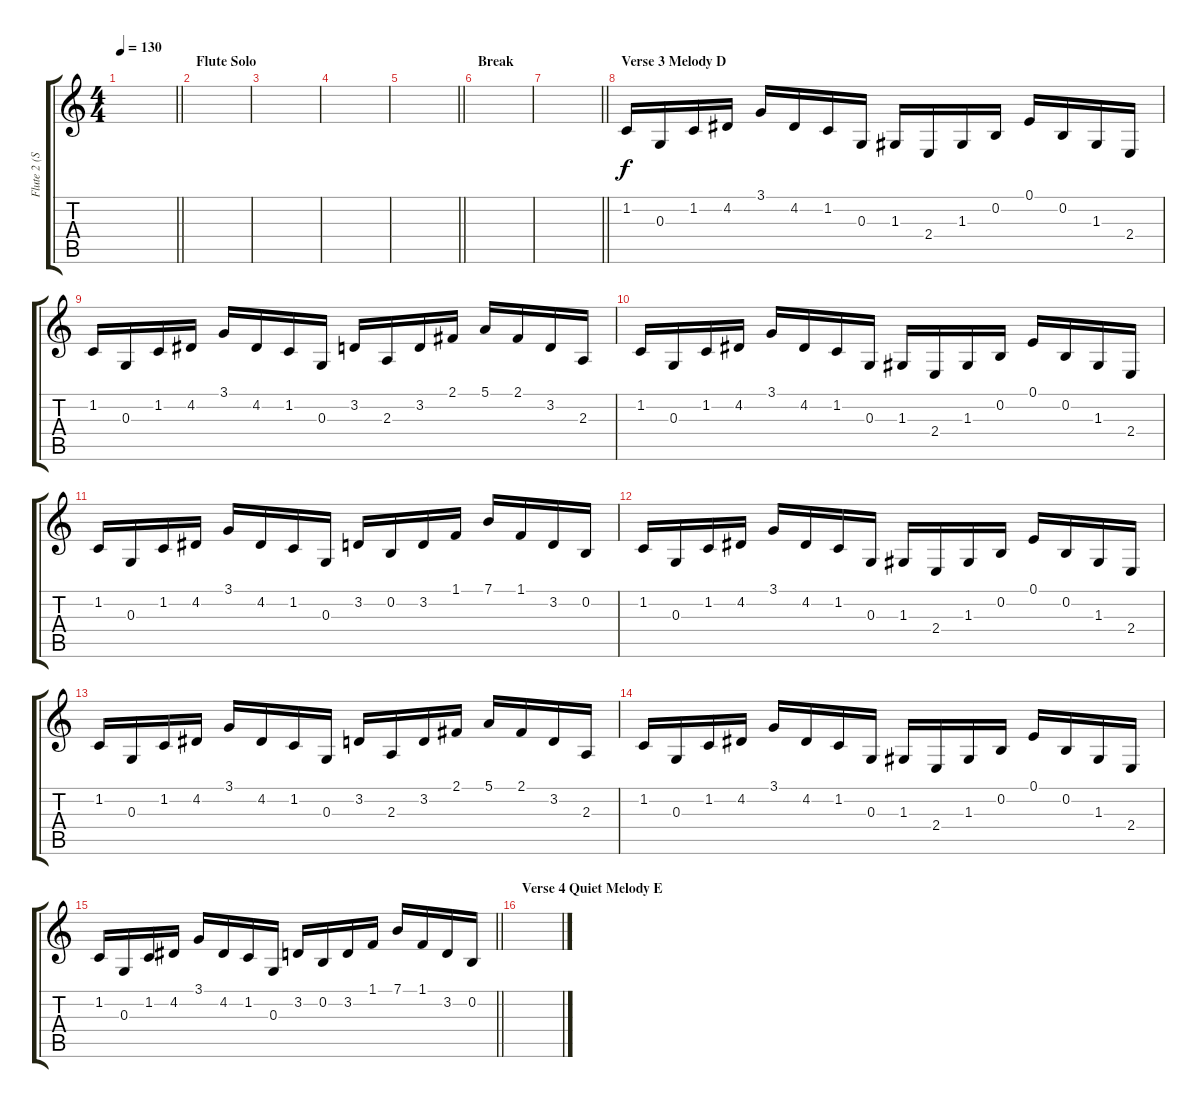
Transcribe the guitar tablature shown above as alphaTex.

\track ("Flute 2 (Solo 2)" "Flute 2 (S") {instrument flute}
\staff {score tabs}
\tuning (E4 B3 G3 D3 A2 E2) {hide}
\ts (4 4)
\tempo 130
\clef g2
\barLineRight lightlight
\ks c
|
\section ("" "Flute Solo ")
|
|
|
\barLineRight lightlight
|
\section ("" "Break")
|
\barLineRight lightlight
|
\section ("" "Verse 3 Melody D")
1.2.16 0.3.16 1.2.16 4.2.16 3.1.16 4.2.16 1.2.16 0.3.16 1.3.16 2.4.16 1.3.16 0.2.16 0.1.16 0.2.16 1.3.16 2.4.16 |
1.2.16 0.3.16 1.2.16 4.2.16 3.1.16 4.2.16 1.2.16 0.3.16 3.2.16 2.3.16 3.2.16 2.1.16 5.1.16 2.1.16 3.2.16 2.3.16 |
1.2.16 0.3.16 1.2.16 4.2.16 3.1.16 4.2.16 1.2.16 0.3.16 1.3.16 2.4.16 1.3.16 0.2.16 0.1.16 0.2.16 1.3.16 2.4.16 |
1.2.16 0.3.16 1.2.16 4.2.16 3.1.16 4.2.16 1.2.16 0.3.16 3.2.16 0.2.16 3.2.16 1.1.16 7.1.16 1.1.16 3.2.16 0.2.16 |
1.2.16 0.3.16 1.2.16 4.2.16 3.1.16 4.2.16 1.2.16 0.3.16 1.3.16 2.4.16 1.3.16 0.2.16 0.1.16 0.2.16 1.3.16 2.4.16 |
1.2.16 0.3.16 1.2.16 4.2.16 3.1.16 4.2.16 1.2.16 0.3.16 3.2.16 2.3.16 3.2.16 2.1.16 5.1.16 2.1.16 3.2.16 2.3.16 |
1.2.16 0.3.16 1.2.16 4.2.16 3.1.16 4.2.16 1.2.16 0.3.16 1.3.16 2.4.16 1.3.16 0.2.16 0.1.16 0.2.16 1.3.16 2.4.16 |
\barLineRight lightlight
1.2.16 0.3.16 1.2.16 4.2.16 3.1.16 4.2.16 1.2.16 0.3.16 3.2.16 0.2.16 3.2.16 1.1.16 7.1.16 1.1.16 3.2.16 0.2.16 |
\section ("" "Verse 4 Quiet Melody E")
